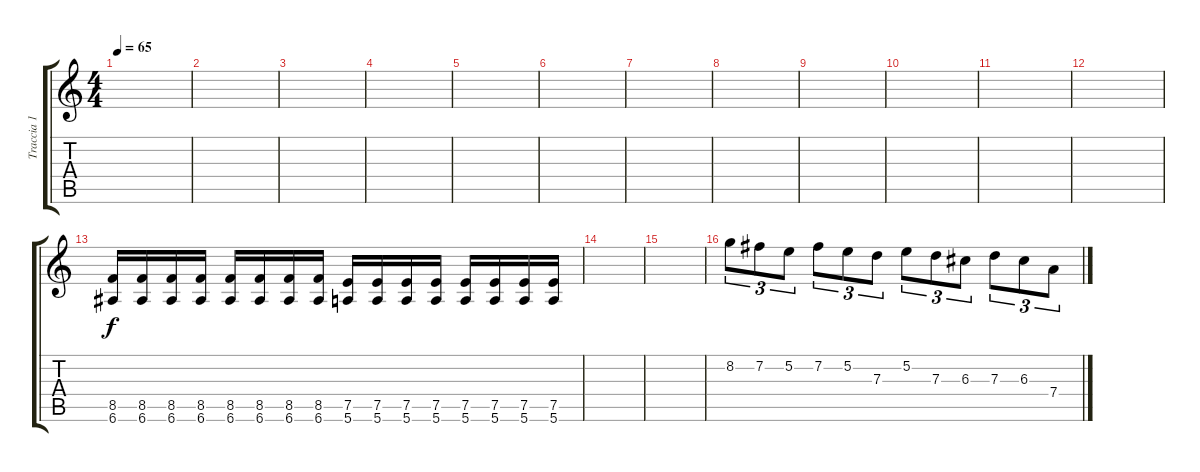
\track ("Traccia 1" "Traccia 1") {instrument electricguitarclean}
\staff {score tabs}
\tuning (E4 B3 G3 D3 A2 E2) {hide}
\ts (4 4)
\tempo 65
\clef g2
\ks c
|
|
|
|
|
|
|
|
|
|
|
|
(8.5 6.6).16 (8.5 6.6).16 (8.5 6.6).16 (8.5 6.6).16 (8.5 6.6).16 (8.5 6.6).16 (8.5 6.6).16 (8.5 6.6).16 (7.5 5.6).16 (7.5 5.6).16 (7.5 5.6).16 (7.5 5.6).16 (7.5 5.6).16 (7.5 5.6).16 (7.5 5.6).16 (7.5 5.6).16 |
|
|
8.2.8{tu (3 2)} 7.2.8{tu (3 2)} 5.2.8{tu (3 2)} 7.2.8{tu (3 2)} 5.2.8{tu (3 2)} 7.3.8{tu (3 2)} 5.2.8{tu (3 2)} 7.3.8{tu (3 2)} 6.3.8{tu (3 2)} 7.3.8{tu (3 2)} 6.3.8{tu (3 2)} 7.4.8{tu (3 2)}
